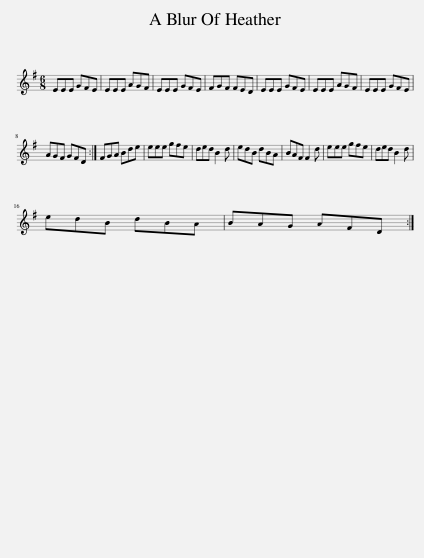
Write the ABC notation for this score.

X:1
L:1/8
M:6/8
I:linebreak $
K:Emin
V:1 treble
V:1
 EEE GFE | EEE AGF | EEE GFE | FGF FED | EEE GFE | %5
 EEE AGF | EEE GFE |$ AGF GFD :| FGA Bde | eee gfe | %10
 ded B2 d | edB dBA | BAF F2 d | eee gfe | ded B2 d |$ %15
 edB dBA | BAG AFD :| %17
